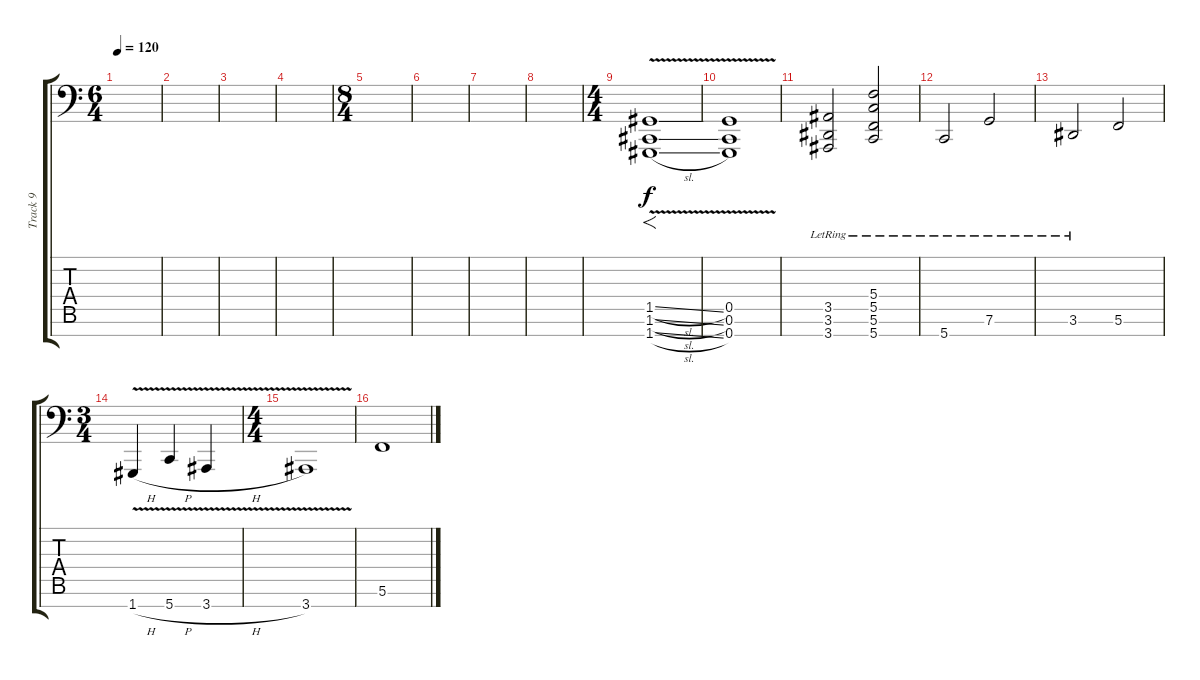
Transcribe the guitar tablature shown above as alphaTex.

\track ("Track 9" "Track 9") {instrument musicbox}
\staff {score tabs}
\tuning (D4 A3 F3 C3 G2 C2 G1) {hide}
\ts (6 4)
\tempo 120
\clef f4
\ks c
|
|
|
|
\ts (8 4)
|
|
|
|
\ts (4 4)
(1.5{v sl} 1.6{sl} 1.7{sl}).1{f} |
(0.5{v} 0.6 0.7).1 |
(3.5 3.6 3.7{lr}).2 (5.4 5.5 5.6 5.7{lr}).2 |
5.7{lr}.2 7.6{lr}.2 |
3.6{lr}.2 5.6.2 |
\ts (3 4)
1.7{v h}.4 5.7{v h}.4 3.7{v h}.4 |
\ts (4 4)
3.7{v}.1 |
5.6.1
